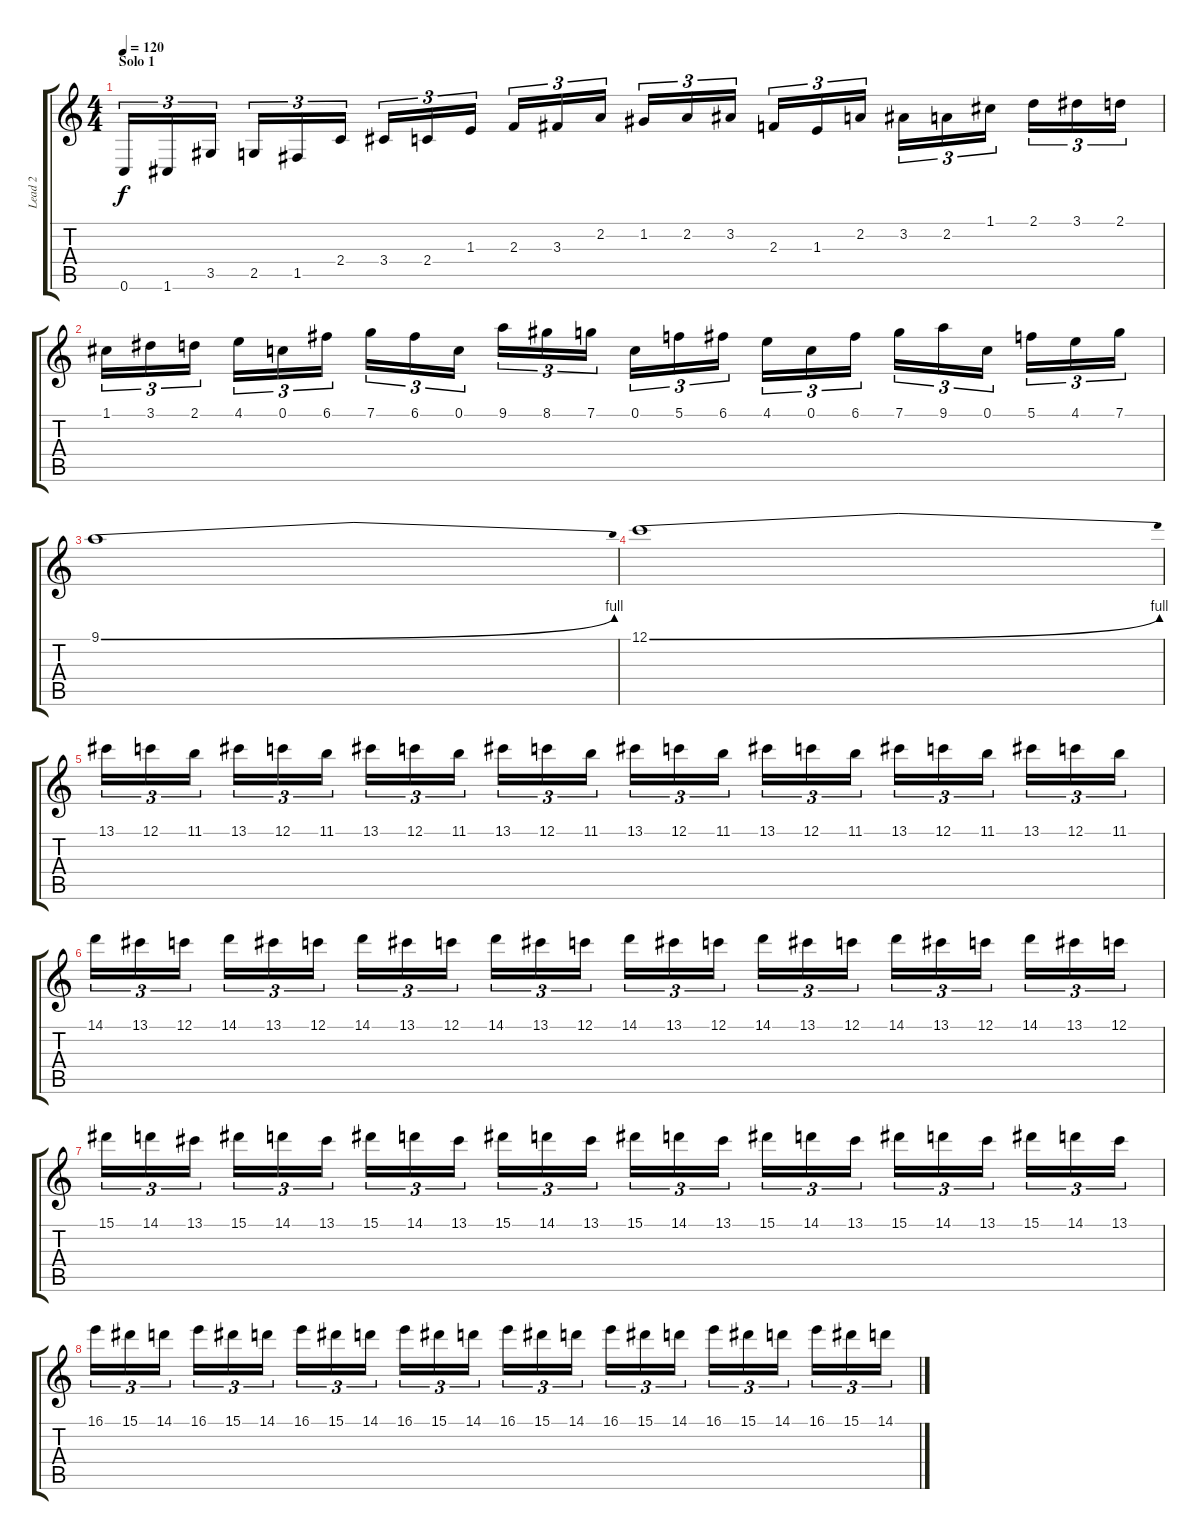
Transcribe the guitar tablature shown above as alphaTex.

\track ("Lead 2" "Lead 2") {instrument overdrivenguitar}
\staff {score tabs}
\tuning (C4 G3 Eb3 Bb2 F2 C2) {hide}
\ts (4 4)
\section ("" "Solo 1")
\tempo 120
\clef g2
\ks c
0.6.16{tu (3 2) dy f} 1.6.16{tu (3 2)} 3.5.16{tu (3 2)} 2.5.16{tu (3 2)} 1.5.16{tu (3 2)} 2.4.16{tu (3 2)} 3.4.16{tu (3 2)} 2.4.16{tu (3 2)} 1.3.16{tu (3 2)} 2.3.16{tu (3 2)} 3.3.16{tu (3 2)} 2.2.16{tu (3 2)} 1.2.16{tu (3 2)} 2.2.16{tu (3 2)} 3.2.16{tu (3 2)} 2.3.16{tu (3 2)} 1.3.16{tu (3 2)} 2.2.16{tu (3 2)} 3.2.16{tu (3 2)} 2.2.16{tu (3 2)} 1.1.16{tu (3 2)} 2.1.16{tu (3 2)} 3.1.16{tu (3 2)} 2.1.16{tu (3 2)} |
1.1.16{tu (3 2)} 3.1.16{tu (3 2)} 2.1.16{tu (3 2)} 4.1.16{tu (3 2)} 0.1.16{tu (3 2)} 6.1.16{tu (3 2)} 7.1.16{tu (3 2)} 6.1.16{tu (3 2)} 0.1.16{tu (3 2)} 9.1.16{tu (3 2)} 8.1.16{tu (3 2)} 7.1.16{tu (3 2)} 0.1.16{tu (3 2)} 5.1.16{tu (3 2)} 6.1.16{tu (3 2)} 4.1.16{tu (3 2)} 0.1.16{tu (3 2)} 6.1.16{tu (3 2)} 7.1.16{tu (3 2)} 9.1.16{tu (3 2)} 0.1.16{tu (3 2)} 5.1.16{tu (3 2)} 4.1.16{tu (3 2)} 7.1.16{tu (3 2)} |
9.1{be (bend 0 0 60 4)}.1 |
12.1{be (bend 0 0 60 4)}.1 |
13.1.16{tu (3 2)} 12.1.16{tu (3 2)} 11.1.16{tu (3 2)} 13.1.16{tu (3 2)} 12.1.16{tu (3 2)} 11.1.16{tu (3 2)} 13.1.16{tu (3 2)} 12.1.16{tu (3 2)} 11.1.16{tu (3 2)} 13.1.16{tu (3 2)} 12.1.16{tu (3 2)} 11.1.16{tu (3 2)} 13.1.16{tu (3 2)} 12.1.16{tu (3 2)} 11.1.16{tu (3 2)} 13.1.16{tu (3 2)} 12.1.16{tu (3 2)} 11.1.16{tu (3 2)} 13.1.16{tu (3 2)} 12.1.16{tu (3 2)} 11.1.16{tu (3 2)} 13.1.16{tu (3 2)} 12.1.16{tu (3 2)} 11.1.16{tu (3 2)} |
14.1.16{tu (3 2)} 13.1.16{tu (3 2)} 12.1.16{tu (3 2)} 14.1.16{tu (3 2)} 13.1.16{tu (3 2)} 12.1.16{tu (3 2)} 14.1.16{tu (3 2)} 13.1.16{tu (3 2)} 12.1.16{tu (3 2)} 14.1.16{tu (3 2)} 13.1.16{tu (3 2)} 12.1.16{tu (3 2)} 14.1.16{tu (3 2)} 13.1.16{tu (3 2)} 12.1.16{tu (3 2)} 14.1.16{tu (3 2)} 13.1.16{tu (3 2)} 12.1.16{tu (3 2)} 14.1.16{tu (3 2)} 13.1.16{tu (3 2)} 12.1.16{tu (3 2)} 14.1.16{tu (3 2)} 13.1.16{tu (3 2)} 12.1.16{tu (3 2)} |
15.1.16{tu (3 2)} 14.1.16{tu (3 2)} 13.1.16{tu (3 2)} 15.1.16{tu (3 2)} 14.1.16{tu (3 2)} 13.1.16{tu (3 2)} 15.1.16{tu (3 2)} 14.1.16{tu (3 2)} 13.1.16{tu (3 2)} 15.1.16{tu (3 2)} 14.1.16{tu (3 2)} 13.1.16{tu (3 2)} 15.1.16{tu (3 2)} 14.1.16{tu (3 2)} 13.1.16{tu (3 2)} 15.1.16{tu (3 2)} 14.1.16{tu (3 2)} 13.1.16{tu (3 2)} 15.1.16{tu (3 2)} 14.1.16{tu (3 2)} 13.1.16{tu (3 2)} 15.1.16{tu (3 2)} 14.1.16{tu (3 2)} 13.1.16{tu (3 2)} |
16.1.16{tu (3 2)} 15.1.16{tu (3 2)} 14.1.16{tu (3 2)} 16.1.16{tu (3 2)} 15.1.16{tu (3 2)} 14.1.16{tu (3 2)} 16.1.16{tu (3 2)} 15.1.16{tu (3 2)} 14.1.16{tu (3 2)} 16.1.16{tu (3 2)} 15.1.16{tu (3 2)} 14.1.16{tu (3 2)} 16.1.16{tu (3 2)} 15.1.16{tu (3 2)} 14.1.16{tu (3 2)} 16.1.16{tu (3 2)} 15.1.16{tu (3 2)} 14.1.16{tu (3 2)} 16.1.16{tu (3 2)} 15.1.16{tu (3 2)} 14.1.16{tu (3 2)} 16.1.16{tu (3 2)} 15.1.16{tu (3 2)} 14.1.16{tu (3 2)}
